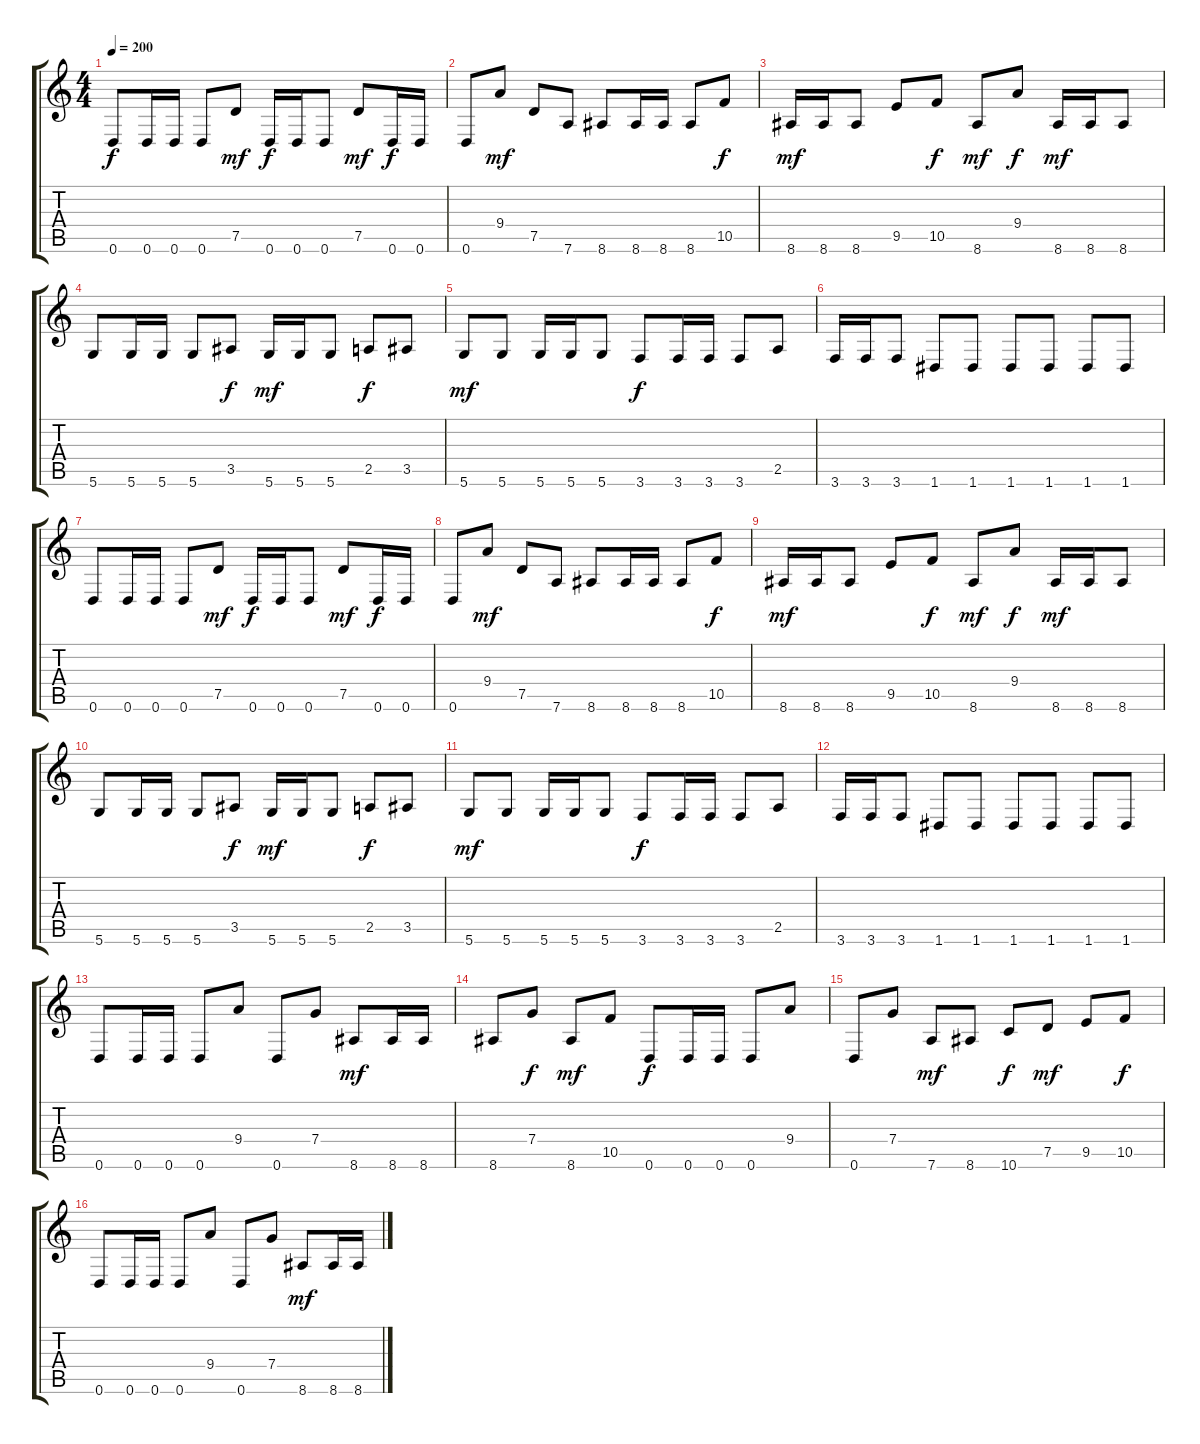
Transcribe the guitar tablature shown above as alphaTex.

\track "" {instrument overdrivenguitar}
\staff {score tabs}
\tuning (D4 A3 F3 C3 G2 D2) {hide}
\ts (4 4)
\tempo 200
\clef g2
\ks c
0.6.8{dy f} 0.6.16 0.6.16 0.6.8 7.5.8{dy mf} 0.6.16{dy f} 0.6.16 0.6.8 7.5.8{dy mf} 0.6.16{dy f} 0.6.16 |
0.6.8 9.4.8{dy mf} 7.5.8 7.6.8 8.6.8 8.6.16 8.6.16 8.6.8 10.5.8{dy f} |
8.6.16{dy mf} 8.6.16 8.6.8 9.5.8 10.5.8{dy f} 8.6.8{dy mf} 9.4.8{dy f} 8.6.16{dy mf} 8.6.16 8.6.8 |
5.6.8 5.6.16 5.6.16 5.6.8 3.5.8{dy f} 5.6.16{dy mf} 5.6.16 5.6.8 2.5.8{dy f} 3.5.8 |
5.6.8{dy mf} 5.6.8 5.6.16 5.6.16 5.6.8 3.6.8{dy f} 3.6.16 3.6.16 3.6.8 2.5.8 |
3.6.16 3.6.16 3.6.8 1.6.8 1.6.8 1.6.8 1.6.8 1.6.8 1.6.8 |
0.6.8 0.6.16 0.6.16 0.6.8 7.5.8{dy mf} 0.6.16{dy f} 0.6.16 0.6.8 7.5.8{dy mf} 0.6.16{dy f} 0.6.16 |
0.6.8 9.4.8{dy mf} 7.5.8 7.6.8 8.6.8 8.6.16 8.6.16 8.6.8 10.5.8{dy f} |
8.6.16{dy mf} 8.6.16 8.6.8 9.5.8 10.5.8{dy f} 8.6.8{dy mf} 9.4.8{dy f} 8.6.16{dy mf} 8.6.16 8.6.8 |
5.6.8 5.6.16 5.6.16 5.6.8 3.5.8{dy f} 5.6.16{dy mf} 5.6.16 5.6.8 2.5.8{dy f} 3.5.8 |
5.6.8{dy mf} 5.6.8 5.6.16 5.6.16 5.6.8 3.6.8{dy f} 3.6.16 3.6.16 3.6.8 2.5.8 |
3.6.16 3.6.16 3.6.8 1.6.8 1.6.8 1.6.8 1.6.8 1.6.8 1.6.8 |
0.6.8 0.6.16 0.6.16 0.6.8 9.4.8 0.6.8 7.4.8 8.6.8{dy mf} 8.6.16 8.6.16 |
8.6.8 7.4.8{dy f} 8.6.8{dy mf} 10.5.8 0.6.8{dy f} 0.6.16 0.6.16 0.6.8 9.4.8 |
0.6.8 7.4.8 7.6.8{dy mf} 8.6.8 10.6.8{dy f} 7.5.8{dy mf} 9.5.8 10.5.8{dy f} |
0.6.8 0.6.16 0.6.16 0.6.8 9.4.8 0.6.8 7.4.8 8.6.8{dy mf} 8.6.16 8.6.16
